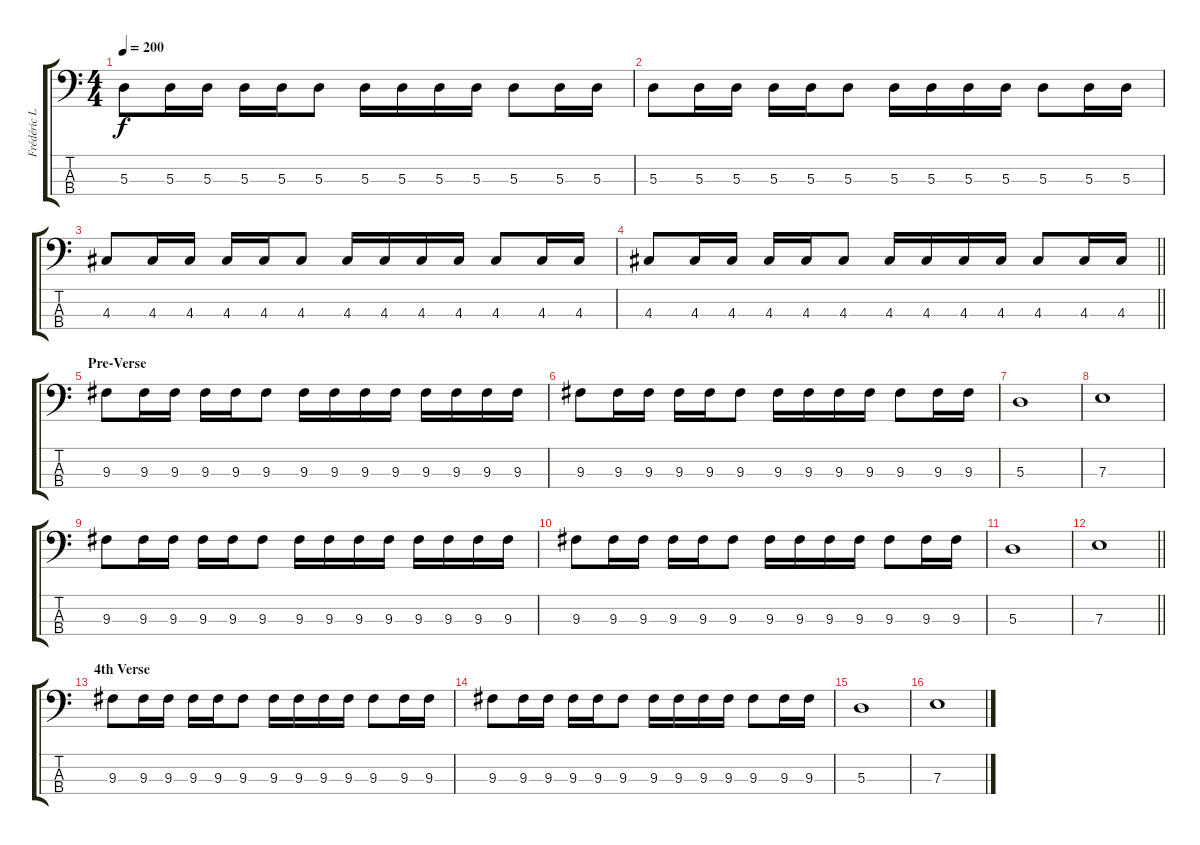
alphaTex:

\track ("Frédéric Leclercq | Bass Gtr." "Frédéric L") {instrument electricbasspick}
\staff {score tabs}
\tuning (G2 D2 A1 E1) {hide}
\ts (4 4)
\tempo 200
\clef f4
\ks c
5.3.8{dy f} 5.3.16 5.3.16 5.3.16 5.3.16 5.3.8 5.3.16 5.3.16 5.3.16 5.3.16 5.3.8 5.3.16 5.3.16 |
5.3.8 5.3.16 5.3.16 5.3.16 5.3.16 5.3.8 5.3.16 5.3.16 5.3.16 5.3.16 5.3.8 5.3.16 5.3.16 |
4.3.8 4.3.16 4.3.16 4.3.16 4.3.16 4.3.8 4.3.16 4.3.16 4.3.16 4.3.16 4.3.8 4.3.16 4.3.16 |
\barLineRight lightlight
4.3.8 4.3.16 4.3.16 4.3.16 4.3.16 4.3.8 4.3.16 4.3.16 4.3.16 4.3.16 4.3.8 4.3.16 4.3.16 |
\section ("" "Pre-Verse")
9.3.8 9.3.16 9.3.16 9.3.16 9.3.16 9.3.8 9.3.16 9.3.16 9.3.16 9.3.16 9.3.16 9.3.16 9.3.16 9.3.16 |
9.3.8 9.3.16 9.3.16 9.3.16 9.3.16 9.3.8 9.3.16 9.3.16 9.3.16 9.3.16 9.3.8 9.3.16 9.3.16 |
5.3.1 |
7.3.1 |
9.3.8 9.3.16 9.3.16 9.3.16 9.3.16 9.3.8 9.3.16 9.3.16 9.3.16 9.3.16 9.3.16 9.3.16 9.3.16 9.3.16 |
9.3.8 9.3.16 9.3.16 9.3.16 9.3.16 9.3.8 9.3.16 9.3.16 9.3.16 9.3.16 9.3.8 9.3.16 9.3.16 |
5.3.1 |
\barLineRight lightlight
7.3.1 |
\section ("" "4th Verse")
9.3.8 9.3.16 9.3.16 9.3.16 9.3.16 9.3.8 9.3.16 9.3.16 9.3.16 9.3.16 9.3.8 9.3.16 9.3.16 |
9.3.8 9.3.16 9.3.16 9.3.16 9.3.16 9.3.8 9.3.16 9.3.16 9.3.16 9.3.16 9.3.8 9.3.16 9.3.16 |
5.3.1 |
7.3.1
